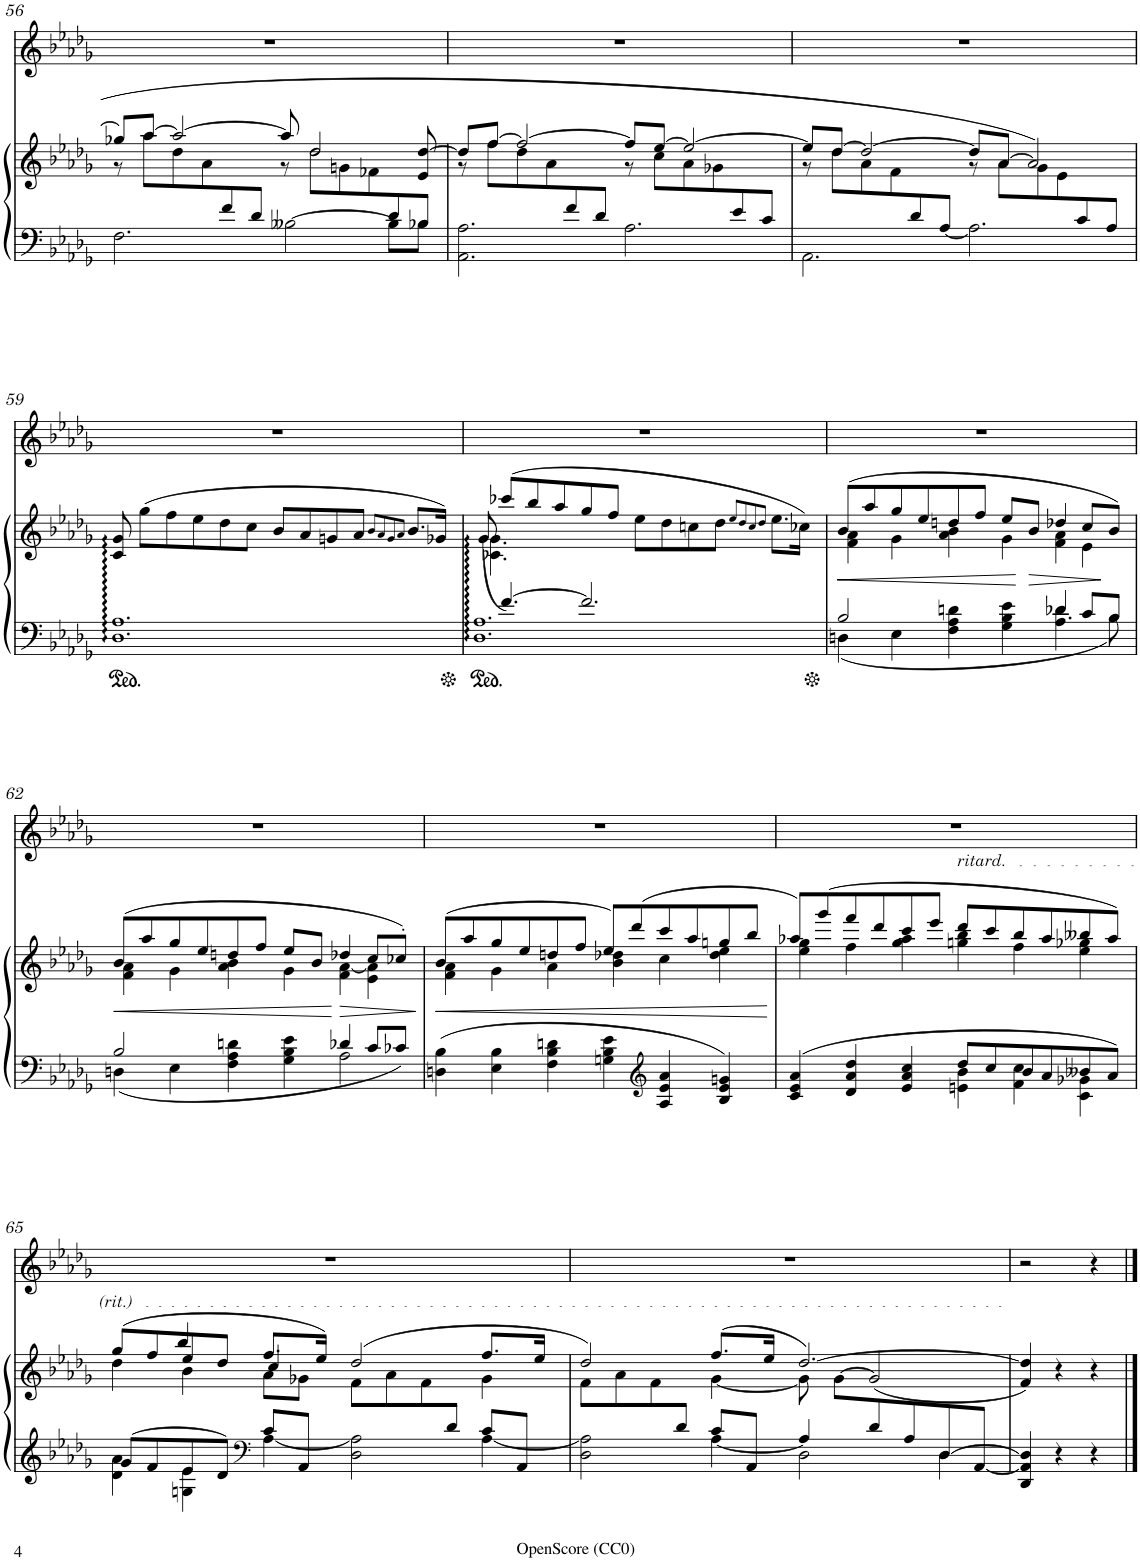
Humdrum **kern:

**kern	**kern	**dynam	**kern
*part2	*part2	*part2	*part1
*staff3	*staff2	*staff2/3	*staff1
*I"Piano	*	*	*I"Voice
*I'Pno	*	*	*
!!LO:PB:g=z
*clefF4	*clefG2	*	*clefG2
*k[b-e-a-d-g-]	*k[b-e-a-d-g-]	*	*k[b-e-a-d-g-]
*M6/4	*M6/4	*	*M6/4
=56	=56	=56	=56
*^	*^	*	*
2ryy	2.F\	8gg-X/L]	8r	.	1.r
.	.	[8aa-/J	8aa-\L	.	.
.	.	2aa-/_	8dd-\	.	.
.	.	.	8a-\	.	.
8f/	.	.	4ryy	.	.
8d-/J	.	.	.	.	.
2ryy	[2B--X\	8aa-/]	8r	.	.
!	!	!	!LO:N:head=open	!	!
.	.	2dd-/	8dd-\L	.	.
.	.	.	8gn\	.	.
.	.	.	8f-X\	.	.
8d-/	8B--\L]	.	4ryy	.	.
8B-X/J	8B-\J	8e-/ [8dd-/	.	.	.
=57	=57	=57	=57	=57	=57
2ryy	2.AA-\ 2.A-\	8dd-/L]	8r	.	1.r
.	.	[8ff/J	8ff\L	.	.
.	.	2ff/_	8dd-\	.	.
.	.	.	8a-\	.	.
8f/	.	.	4ryy	.	.
8d-/J	.	.	.	.	.
2ryy	2.A-\	8ff/L]	8r	.	.
.	.	[8ee-/J	8cc\L	.	.
.	.	2ee-/_	8a-\	.	.
.	.	.	8g-X\	.	.
8e-/	.	.	4ryy	.	.
8c/J	.	.	.	.	.
=58	=58	=58	=58	=58	=58
2ryy	2.AA-\	8ee-/L]	8r	.	1.r
.	.	[8dd-/J	8dd-\L	.	.
.	.	2dd-/_	8a-\	.	.
.	.	.	8f\	.	.
8d-/	.	.	4ryy	.	.
[<8A-/J	.	.	.	.	.
2ryy	2.A-\]	8dd-/L]	8r	.	.
.	.	[8a-/J	8a-\L	.	.
.	.	2a-/]	8g-\	.	.
.	.	.	8e-\	.	.
8c/	.	.	4ryy	.	.
8A-/J	.	.	.	.	.
*v	*v	*	*	*	*
*	*v	*v	*	*
!!LO:LB:g=z
=59	=59	=59	=59
1.D-: 1.A-:	8c/:: 8g-/::	.	1.r
.	(8gg-\L	.	.
.	8ff\	.	.
.	8ee-\	.	.
.	8dd-\	.	.
.	8cc\J	.	.
.	8b-/L	.	.
.	8a-/	.	.
.	8gn/	.	.
.	8a-/J	.	.
.	8qb-/L	.	.
.	8qa-/	.	.
.	8qg/	.	.
.	8qa-/J	.	.
.	8.b-/L	.	.
.	16g-X/Jk)	.	.
=60	=60	=60	=60
*^	*^	*	*
1.D-:: 1.A-::	8ryy	(8g-/	4.c-X\ 4.g-\	.	1.r
.	[>4.f/)	(8ccc-X/L	.	.	.
.	.	8bb-/	.	.	.
.	.	8aa-/	1ryy	.	.
.	2.f/]	8gg-/	.	.	.
.	.	8ff/J	.	.	.
.	.	8ee-\L	.	.	.
.	.	8dd-\	.	.	.
.	.	8ccn\	.	.	.
.	.	8dd-\J	.	.	.
.	.	8qee-/L	.	.	.
.	.	8qdd-/	.	.	.
.	.	8qcc/	.	.	.
.	.	8qdd-/J	.	.	.
.	4ryy	8.ee-\L	.	.	.
.	.	.	8ryy	.	.
.	.	16cc-X\Jk)	.	.	.
=61	=61	=61	=61	=61	=61
!	!	!	!	!LO:HP:b	!
2B-/	4Dn\	(8b-/L	4f\ 4a-\	<	1.r
.	.	8aa-/	.	.	.
.	4E-\	8gg-/	4g-\	.	.
.	.	8ee-/	.	.	.
4F\ 4A-\ 4dn\	2ryy	8ddn/	4a-\ 4b-\	.	.
.	.	8ff/J	.	.	.
4G-\ 4B-\ 4e-\	.	8ee-/L	4g-\	.	.
!	!	!	!	!LO:HP:b	!
.	.	8b-/J	.	>	.
!LO:N:head=solid	!	!	!	!	!
4d-X/	4.A-\ 4.d-X\	4dd-X/	4f\ 4a-\	.	.
8c/L	.	8cc/L	4e-\	.	.
8B-/J	8B-\	8b-/J)	.	[	.
!!LO:LB:g=z
=62	=62	=62	=62	=62	=62
!	!	!	!	!LO:HP:b	!
4Dn\	2B-/	(8b-/L	4f\ 4a-\	<	1.r
.	.	8aa-/	.	.	.
4E-\	.	8gg-/	4g-\	.	.
.	.	8ee-/	.	.	.
4F\ 4A-\ 4dn\	2ryy	8ddn/	4a-\ 4b-\	.	.
.	.	8ff/J	.	.	.
4G-\ 4B-\ 4e-\	.	8ee-/L	4g-\	.	.
.	.	8b-/J	.	.	.
!	!	!	!	!LO:HP:n=1:b	!
4d-X/	2A-\	4dd-X/	4f\ [4a-\	] >	.
8c/L	.	8cc/L	4e-\ 4a-\]	.	.
8c-X/J	.	8cc-X'/J)	.	.	.
*v	*v	*	*	*	*
*	*v	*v	*	*
.	.	[	.
=63	=63	=63	=63
*	*^	*	*
4Dn\ 4B-\	(8b-/L	4f\ 4a-\	.	1.r
.	8aa-/	.	.	.
4E-\ 4B-\	8gg-/	4g-\	.	.
.	8ee-/	.	.	.
4F\ 4B-\ 4dn\	8ddn/	4a-\	.	.
.	8ff/J	.	.	.
4Gn\ 4B-\ 4e-\	8ee-/L)	4b-\ 4dd-X\	.	.
.	(8ddd-/	.	.	.
*clefG2	*	*	*	*
4A-/ 4e-/ 4a-/	8ccc/	4cc\	.	.
.	8aa-/	.	.	.
4B-/ 4e-/ 4gn/	8ggn/	4dd-\ 4ee-\	.	.
.	8bb-/J	.	.	.
*	*v	*v	*	*
.	.	]	.
=64	=64	=64	=64
*^	*^	*	*
4c/ 4e-/ 4a-/	2.ryy	8aa-X/L)	4ee-\ 4gg-\	.	1.r
.	.	(8ggg-/	.	.	.
4d-/ 4a-/ 4dd-/	.	8fff/	4ff\	.	.
.	.	8ddd-/	.	.	.
4e-/ 4a-/ 4cc/	.	8ccc/	4gg-\ 4aa-\	.	.
.	.	8eee-/J	.	.	.
!	!	!LO:TX:a:t=ritard.	!	!	!
8dd-/L	4en\ 4b-\	8ddd-/L	4ggn\ 4bb-\	.	.
8cc/	.	8ccc/	.	.	.
8b-/	4f\ 4cc\	8bb-/	4ff\	.	.
8a-/	.	8aa-/	.	.	.
8b--X/	4c\ 4g-X\	8bb--X/	4ee-\ 4gg-X\	.	.
8a-/J	.	8aa-/J)	.	.	.
!!LO:LB:g=z
=65	=65	=65	=65	=65	=65
*	*^	*	*^	*	*
8ryy	8g-/L	4d-\ 4a-\	(8gg-/L	4dd-\	4ryy	.	1.r
.	8f/	.	8ff/	.	.	.	.
.	8e-/	4Gn\ 4e-\	8ee-/	4b-\	4bb-/	.	.
.	8d-/J	.	8dd-/J	.	.	.	.
*clefF4	*	*	*	*	*	*	*
.	[4A-\	8c/L	8.ff/L	8a-\L	4cc/	.	.
.	.	8AA-/J	.	8g-X\J	.	.	.
.	.	.	16ee-/Jk)	.	.	.	.
.	2D-\ 2A-\]	2ryy	(2dd-/	8f\L	2.ryy	.	.
.	.	.	.	8a-\	.	.	.
.	.	.	.	8f\	.	.	.
8d-/J	.	.	.	8ryy	.	.	.
4ryy	[4A-\	8c/L	8.ff/L	4g-\	.	.	.
.	.	8AA-/J	.	.	.	.	.
.	.	.	16ee-/Jk	.	.	.	.
=66	=66	=66	=66	=66	=66	=66	=66
4.ryy	2D-\ 2A-\]	2ryy	2dd-/)	8f\L	1ryy	.	1.r
.	.	.	.	8a-\	.	.	.
.	.	.	.	8f\	.	.	.
8d-/J	.	.	.	8ryy	.	.	.
2ryy	8c/L	[4A-\	(8.ff/L	[4g-\	.	.	.
.	8AA-/J	.	.	.	.	.	.
.	.	.	16ee-/Jk	.	.	.	.
.	2D-\	4A-/]	[2.dd-/)	8g-\]	.	.	.
.	.	.	.	[>8g-\L	.	.	.
8d-/	.	2ryy	.	2ryy	(<2g-/]	.	.
8A-/	.	.	.	.	.	.	.
8D-/	[4D-\	.	.	.	.	.	.
[<8AA-/J	.	.	.	.	.	.	.
*v	*v	*v	*	*	*	*	*
*	*v	*v	*v	*	*
=67	=67	=67	=67
4DD-/ 4AA-/] 4D-/]	4f/ 4dd-/])	.	2r
4r	4r	.	.
4r	4r	.	4r
==	==	==	==
*-	*-	*-	*-
